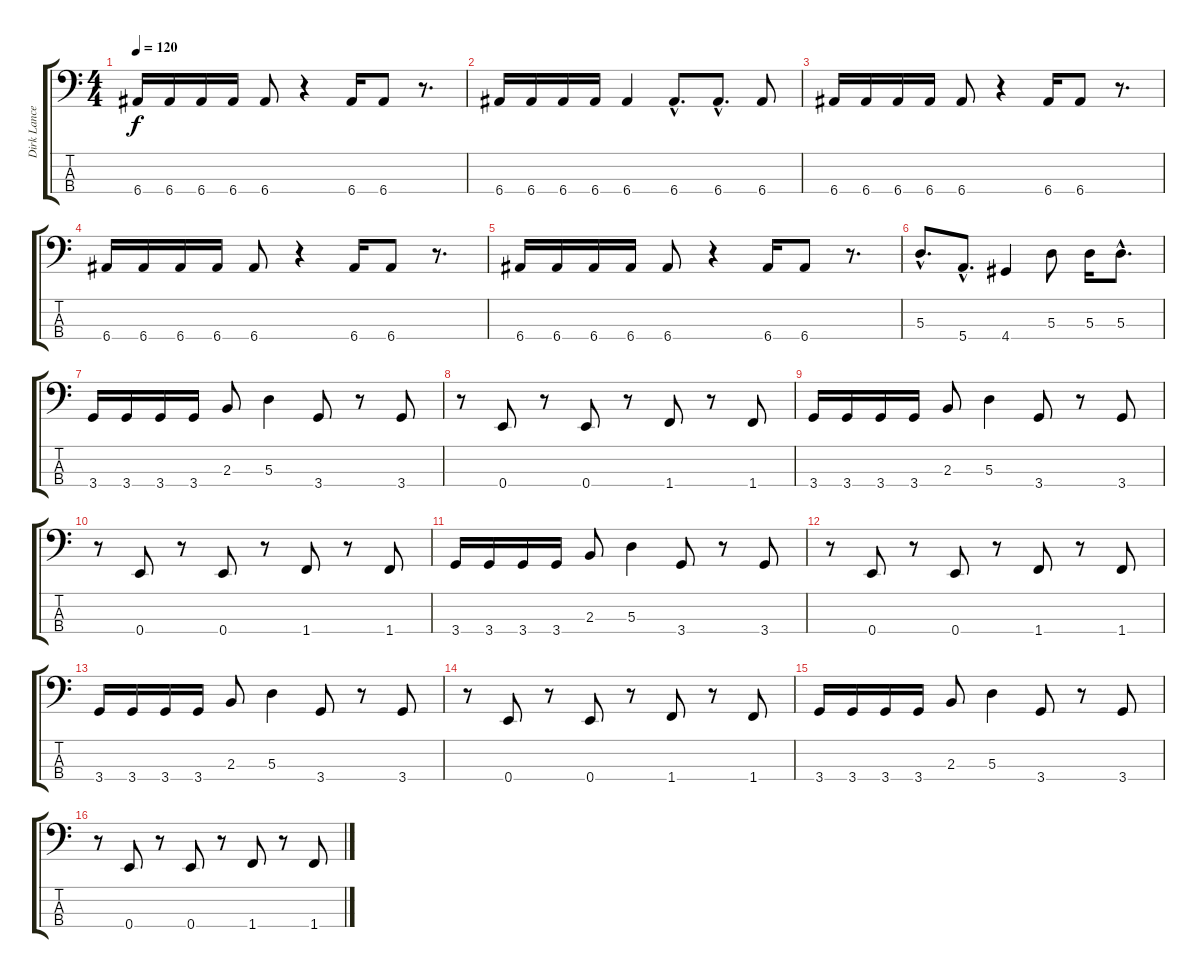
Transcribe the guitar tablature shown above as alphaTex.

\track ("Dirk Lance" "Dirk Lance") {instrument electricbassfinger}
\staff {score tabs}
\tuning (G2 D2 A1 E1) {hide}
\ts (4 4)
\tempo 120
\clef f4
\ks c
6.4.16{dy f} 6.4.16 6.4.16 6.4.16 6.4.8 r.4 6.4.16 6.4.8 r.8{d} |
6.4.16 6.4.16 6.4.16 6.4.16 6.4.4 6.4{hac}.8{d} 6.4{hac}.8{d} 6.4.8 |
6.4.16 6.4.16 6.4.16 6.4.16 6.4.8 r.4 6.4.16 6.4.8 r.8{d} |
6.4.16 6.4.16 6.4.16 6.4.16 6.4.8 r.4 6.4.16 6.4.8 r.8{d} |
6.4.16 6.4.16 6.4.16 6.4.16 6.4.8 r.4 6.4.16 6.4.8 r.8{d} |
5.3{hac}.8{d} 5.4{hac}.8{d} 4.4.4 5.3.8 5.3.16 5.3{hac}.8{d} |
3.4.16 3.4.16 3.4.16 3.4.16 2.3.8 5.3.4 3.4.8 r.8 3.4.8 |
r.8 0.4.8 r.8 0.4.8 r.8 1.4.8 r.8 1.4.8 |
3.4.16 3.4.16 3.4.16 3.4.16 2.3.8 5.3.4 3.4.8 r.8 3.4.8 |
r.8 0.4.8 r.8 0.4.8 r.8 1.4.8 r.8 1.4.8 |
3.4.16 3.4.16 3.4.16 3.4.16 2.3.8 5.3.4 3.4.8 r.8 3.4.8 |
r.8 0.4.8 r.8 0.4.8 r.8 1.4.8 r.8 1.4.8 |
3.4.16 3.4.16 3.4.16 3.4.16 2.3.8 5.3.4 3.4.8 r.8 3.4.8 |
r.8 0.4.8 r.8 0.4.8 r.8 1.4.8 r.8 1.4.8 |
3.4.16 3.4.16 3.4.16 3.4.16 2.3.8 5.3.4 3.4.8 r.8 3.4.8 |
r.8 0.4.8 r.8 0.4.8 r.8 1.4.8 r.8 1.4.8
